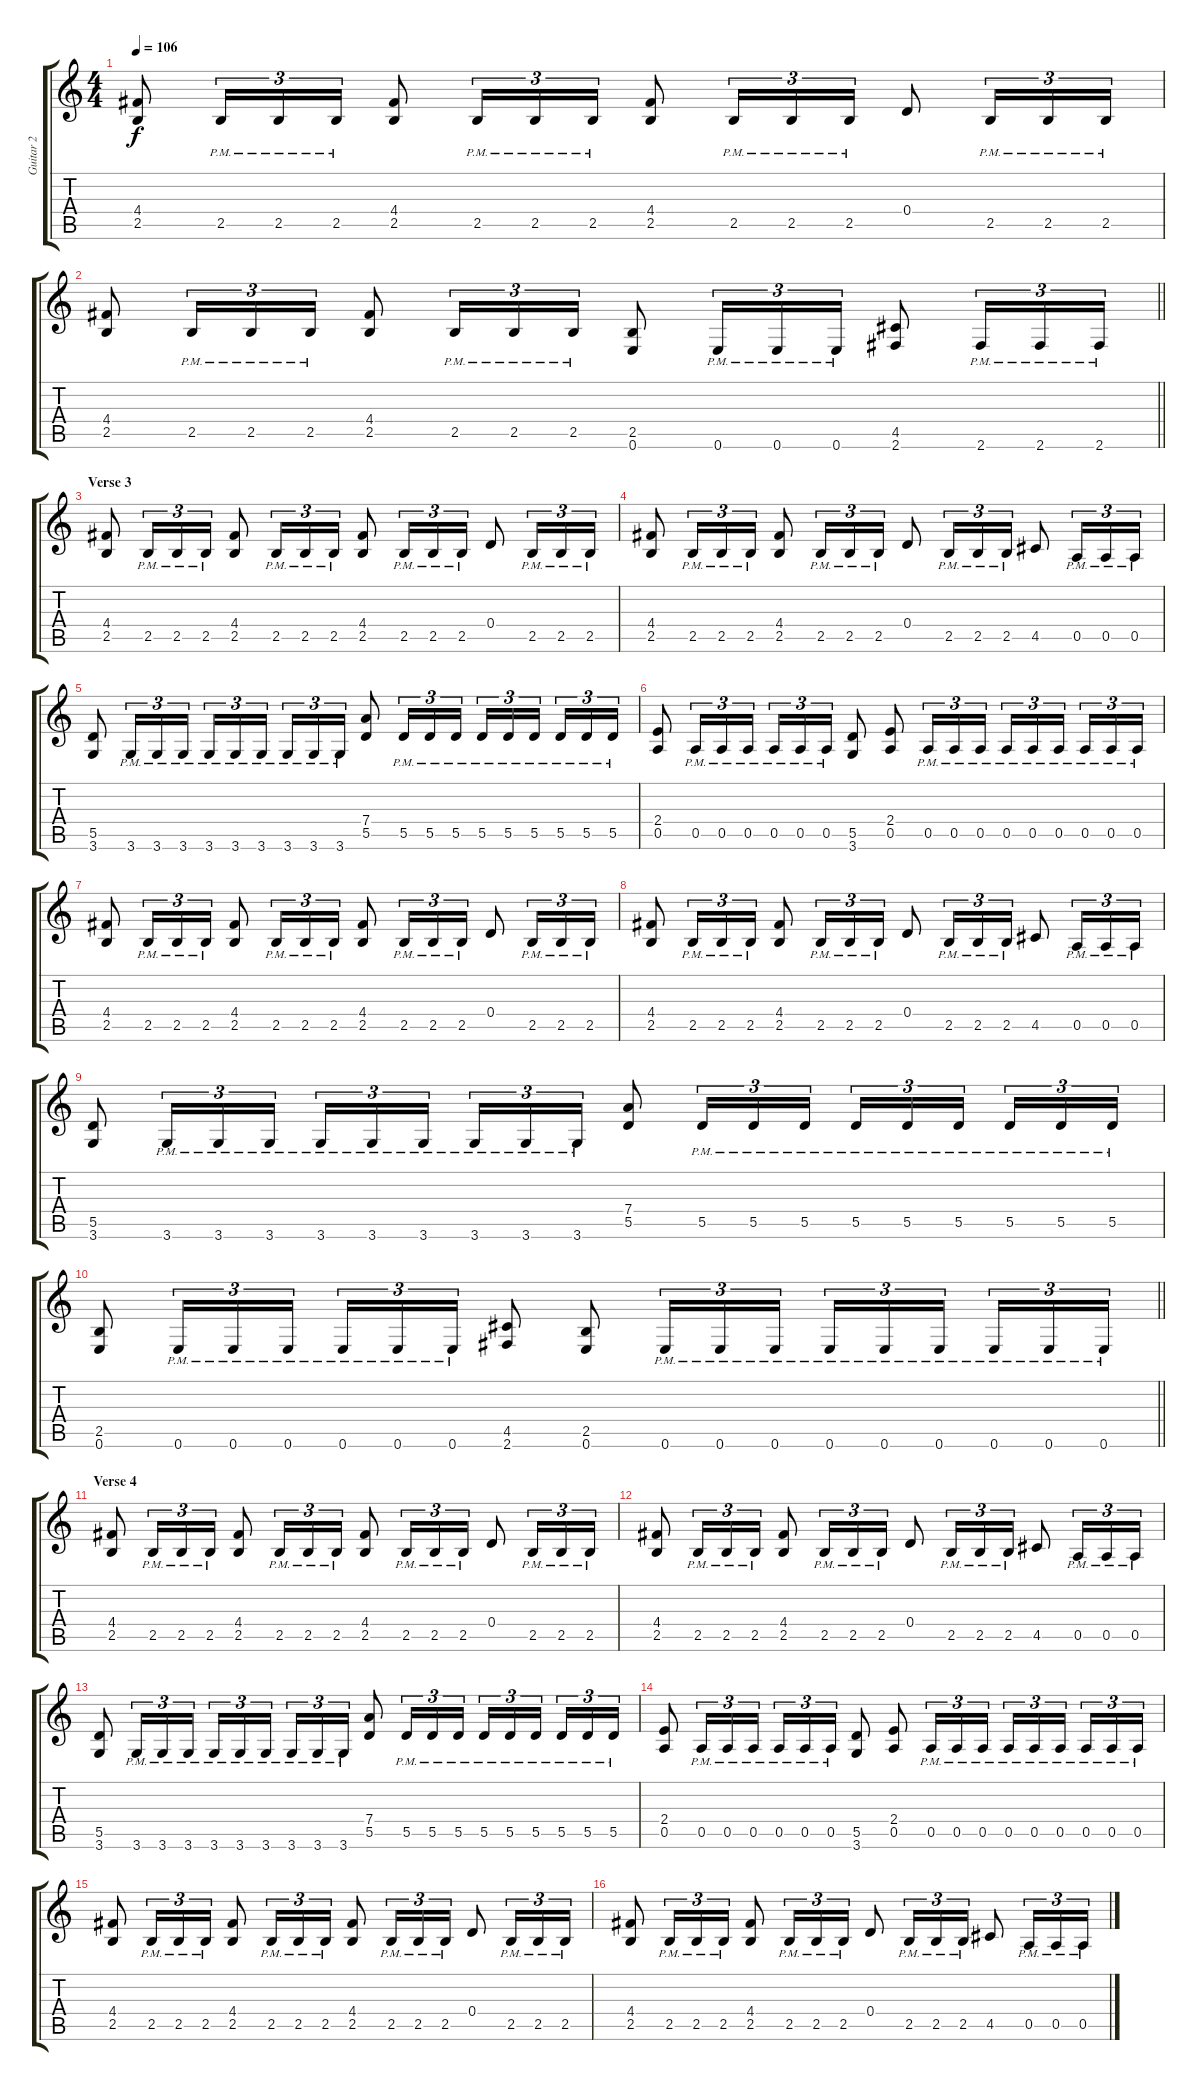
\track ("Guitar 2" "Guitar 2") {instrument distortionguitar}
\staff {score tabs}
\tuning (E4 B3 G3 D3 A2 E2) {hide}
\ts (4 4)
\tempo 106
\clef g2
\ks c
(4.4 2.5).8{dy f} 2.5{pm}.16{tu (3 2)} 2.5{pm}.16{tu (3 2)} 2.5{pm}.16{tu (3 2)} (4.4 2.5).8 2.5{pm}.16{tu (3 2)} 2.5{pm}.16{tu (3 2)} 2.5{pm}.16{tu (3 2)} (4.4 2.5).8 2.5{pm}.16{tu (3 2)} 2.5{pm}.16{tu (3 2)} 2.5{pm}.16{tu (3 2)} 0.4.8 2.5{pm}.16{tu (3 2)} 2.5{pm}.16{tu (3 2)} 2.5{pm}.16{tu (3 2)} |
\barLineRight lightlight
(4.4 2.5).8 2.5{pm}.16{tu (3 2)} 2.5{pm}.16{tu (3 2)} 2.5{pm}.16{tu (3 2)} (4.4 2.5).8 2.5{pm}.16{tu (3 2)} 2.5{pm}.16{tu (3 2)} 2.5{pm}.16{tu (3 2)} (2.5 0.6).8 0.6{pm}.16{tu (3 2)} 0.6{pm}.16{tu (3 2)} 0.6{pm}.16{tu (3 2)} (4.5 2.6).8 2.6{pm}.16{tu (3 2)} 2.6{pm}.16{tu (3 2)} 2.6{pm}.16{tu (3 2)} |
\section ("" "Verse 3")
(4.4 2.5).8 2.5{pm}.16{tu (3 2)} 2.5{pm}.16{tu (3 2)} 2.5{pm}.16{tu (3 2)} (4.4 2.5).8 2.5{pm}.16{tu (3 2)} 2.5{pm}.16{tu (3 2)} 2.5{pm}.16{tu (3 2)} (4.4 2.5).8 2.5{pm}.16{tu (3 2)} 2.5{pm}.16{tu (3 2)} 2.5{pm}.16{tu (3 2)} 0.4.8 2.5{pm}.16{tu (3 2)} 2.5{pm}.16{tu (3 2)} 2.5{pm}.16{tu (3 2)} |
(4.4 2.5).8 2.5{pm}.16{tu (3 2)} 2.5{pm}.16{tu (3 2)} 2.5{pm}.16{tu (3 2)} (4.4 2.5).8 2.5{pm}.16{tu (3 2)} 2.5{pm}.16{tu (3 2)} 2.5{pm}.16{tu (3 2)} 0.4.8 2.5{pm}.16{tu (3 2)} 2.5{pm}.16{tu (3 2)} 2.5{pm}.16{tu (3 2)} 4.5.8 0.5{pm}.16{tu (3 2)} 0.5{pm}.16{tu (3 2)} 0.5{pm}.16{tu (3 2)} |
(5.5 3.6).8 3.6{pm}.16{tu (3 2)} 3.6{pm}.16{tu (3 2)} 3.6{pm}.16{tu (3 2)} 3.6{pm}.16{tu (3 2)} 3.6{pm}.16{tu (3 2)} 3.6{pm}.16{tu (3 2)} 3.6{pm}.16{tu (3 2)} 3.6{pm}.16{tu (3 2)} 3.6{pm}.16{tu (3 2)} (7.4 5.5).8 5.5{pm}.16{tu (3 2)} 5.5{pm}.16{tu (3 2)} 5.5{pm}.16{tu (3 2)} 5.5{pm}.16{tu (3 2)} 5.5{pm}.16{tu (3 2)} 5.5{pm}.16{tu (3 2)} 5.5{pm}.16{tu (3 2)} 5.5{pm}.16{tu (3 2)} 5.5{pm}.16{tu (3 2)} |
(2.4 0.5).8 0.5{pm}.16{tu (3 2)} 0.5{pm}.16{tu (3 2)} 0.5{pm}.16{tu (3 2)} 0.5{pm}.16{tu (3 2)} 0.5{pm}.16{tu (3 2)} 0.5{pm}.16{tu (3 2)} (5.5 3.6).8 (2.4 0.5).8 0.5{pm}.16{tu (3 2)} 0.5{pm}.16{tu (3 2)} 0.5{pm}.16{tu (3 2)} 0.5{pm}.16{tu (3 2)} 0.5{pm}.16{tu (3 2)} 0.5{pm}.16{tu (3 2)} 0.5{pm}.16{tu (3 2)} 0.5{pm}.16{tu (3 2)} 0.5{pm}.16{tu (3 2)} |
(4.4 2.5).8 2.5{pm}.16{tu (3 2)} 2.5{pm}.16{tu (3 2)} 2.5{pm}.16{tu (3 2)} (4.4 2.5).8 2.5{pm}.16{tu (3 2)} 2.5{pm}.16{tu (3 2)} 2.5{pm}.16{tu (3 2)} (4.4 2.5).8 2.5{pm}.16{tu (3 2)} 2.5{pm}.16{tu (3 2)} 2.5{pm}.16{tu (3 2)} 0.4.8 2.5{pm}.16{tu (3 2)} 2.5{pm}.16{tu (3 2)} 2.5{pm}.16{tu (3 2)} |
(4.4 2.5).8 2.5{pm}.16{tu (3 2)} 2.5{pm}.16{tu (3 2)} 2.5{pm}.16{tu (3 2)} (4.4 2.5).8 2.5{pm}.16{tu (3 2)} 2.5{pm}.16{tu (3 2)} 2.5{pm}.16{tu (3 2)} 0.4.8 2.5{pm}.16{tu (3 2)} 2.5{pm}.16{tu (3 2)} 2.5{pm}.16{tu (3 2)} 4.5.8 0.5{pm}.16{tu (3 2)} 0.5{pm}.16{tu (3 2)} 0.5{pm}.16{tu (3 2)} |
(5.5 3.6).8 3.6{pm}.16{tu (3 2)} 3.6{pm}.16{tu (3 2)} 3.6{pm}.16{tu (3 2)} 3.6{pm}.16{tu (3 2)} 3.6{pm}.16{tu (3 2)} 3.6{pm}.16{tu (3 2)} 3.6{pm}.16{tu (3 2)} 3.6{pm}.16{tu (3 2)} 3.6{pm}.16{tu (3 2)} (7.4 5.5).8 5.5{pm}.16{tu (3 2)} 5.5{pm}.16{tu (3 2)} 5.5{pm}.16{tu (3 2)} 5.5{pm}.16{tu (3 2)} 5.5{pm}.16{tu (3 2)} 5.5{pm}.16{tu (3 2)} 5.5{pm}.16{tu (3 2)} 5.5{pm}.16{tu (3 2)} 5.5{pm}.16{tu (3 2)} |
\barLineRight lightlight
(2.5 0.6).8 0.6{pm}.16{tu (3 2)} 0.6{pm}.16{tu (3 2)} 0.6{pm}.16{tu (3 2)} 0.6{pm}.16{tu (3 2)} 0.6{pm}.16{tu (3 2)} 0.6{pm}.16{tu (3 2)} (4.5 2.6).8 (2.5 0.6).8 0.6{pm}.16{tu (3 2)} 0.6{pm}.16{tu (3 2)} 0.6{pm}.16{tu (3 2)} 0.6{pm}.16{tu (3 2)} 0.6{pm}.16{tu (3 2)} 0.6{pm}.16{tu (3 2)} 0.6{pm}.16{tu (3 2)} 0.6{pm}.16{tu (3 2)} 0.6{pm}.16{tu (3 2)} |
\section ("" "Verse 4")
(4.4 2.5).8 2.5{pm}.16{tu (3 2)} 2.5{pm}.16{tu (3 2)} 2.5{pm}.16{tu (3 2)} (4.4 2.5).8 2.5{pm}.16{tu (3 2)} 2.5{pm}.16{tu (3 2)} 2.5{pm}.16{tu (3 2)} (4.4 2.5).8 2.5{pm}.16{tu (3 2)} 2.5{pm}.16{tu (3 2)} 2.5{pm}.16{tu (3 2)} 0.4.8 2.5{pm}.16{tu (3 2)} 2.5{pm}.16{tu (3 2)} 2.5{pm}.16{tu (3 2)} |
(4.4 2.5).8 2.5{pm}.16{tu (3 2)} 2.5{pm}.16{tu (3 2)} 2.5{pm}.16{tu (3 2)} (4.4 2.5).8 2.5{pm}.16{tu (3 2)} 2.5{pm}.16{tu (3 2)} 2.5{pm}.16{tu (3 2)} 0.4.8 2.5{pm}.16{tu (3 2)} 2.5{pm}.16{tu (3 2)} 2.5{pm}.16{tu (3 2)} 4.5.8 0.5{pm}.16{tu (3 2)} 0.5{pm}.16{tu (3 2)} 0.5{pm}.16{tu (3 2)} |
(5.5 3.6).8 3.6{pm}.16{tu (3 2)} 3.6{pm}.16{tu (3 2)} 3.6{pm}.16{tu (3 2)} 3.6{pm}.16{tu (3 2)} 3.6{pm}.16{tu (3 2)} 3.6{pm}.16{tu (3 2)} 3.6{pm}.16{tu (3 2)} 3.6{pm}.16{tu (3 2)} 3.6{pm}.16{tu (3 2)} (7.4 5.5).8 5.5{pm}.16{tu (3 2)} 5.5{pm}.16{tu (3 2)} 5.5{pm}.16{tu (3 2)} 5.5{pm}.16{tu (3 2)} 5.5{pm}.16{tu (3 2)} 5.5{pm}.16{tu (3 2)} 5.5{pm}.16{tu (3 2)} 5.5{pm}.16{tu (3 2)} 5.5{pm}.16{tu (3 2)} |
(2.4 0.5).8 0.5{pm}.16{tu (3 2)} 0.5{pm}.16{tu (3 2)} 0.5{pm}.16{tu (3 2)} 0.5{pm}.16{tu (3 2)} 0.5{pm}.16{tu (3 2)} 0.5{pm}.16{tu (3 2)} (5.5 3.6).8 (2.4 0.5).8 0.5{pm}.16{tu (3 2)} 0.5{pm}.16{tu (3 2)} 0.5{pm}.16{tu (3 2)} 0.5{pm}.16{tu (3 2)} 0.5{pm}.16{tu (3 2)} 0.5{pm}.16{tu (3 2)} 0.5{pm}.16{tu (3 2)} 0.5{pm}.16{tu (3 2)} 0.5{pm}.16{tu (3 2)} |
(4.4 2.5).8 2.5{pm}.16{tu (3 2)} 2.5{pm}.16{tu (3 2)} 2.5{pm}.16{tu (3 2)} (4.4 2.5).8 2.5{pm}.16{tu (3 2)} 2.5{pm}.16{tu (3 2)} 2.5{pm}.16{tu (3 2)} (4.4 2.5).8 2.5{pm}.16{tu (3 2)} 2.5{pm}.16{tu (3 2)} 2.5{pm}.16{tu (3 2)} 0.4.8 2.5{pm}.16{tu (3 2)} 2.5{pm}.16{tu (3 2)} 2.5{pm}.16{tu (3 2)} |
(4.4 2.5).8 2.5{pm}.16{tu (3 2)} 2.5{pm}.16{tu (3 2)} 2.5{pm}.16{tu (3 2)} (4.4 2.5).8 2.5{pm}.16{tu (3 2)} 2.5{pm}.16{tu (3 2)} 2.5{pm}.16{tu (3 2)} 0.4.8 2.5{pm}.16{tu (3 2)} 2.5{pm}.16{tu (3 2)} 2.5{pm}.16{tu (3 2)} 4.5.8 0.5{pm}.16{tu (3 2)} 0.5{pm}.16{tu (3 2)} 0.5{pm}.16{tu (3 2)}
